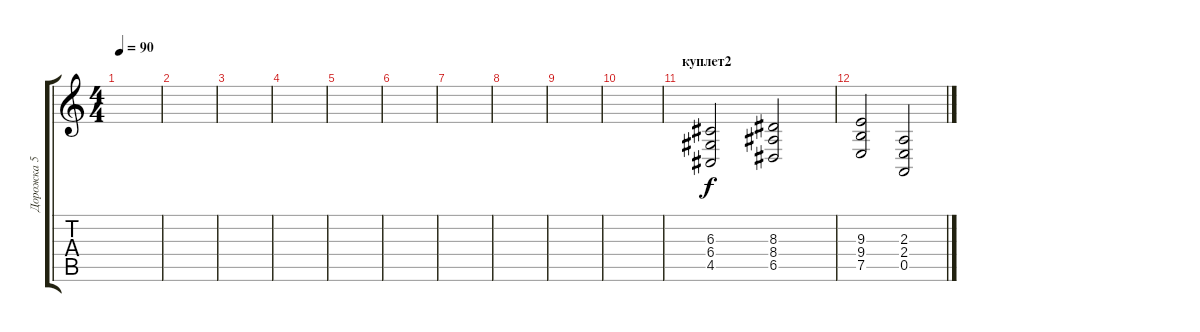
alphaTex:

\track ("Дорожка 5" "Дорожка 5") {instrument stringensemble1}
\staff {score tabs}
\tuning (E4 B3 G3 D3 A2 E2) {hide}
\ts (4 4)
\tempo 90
\clef g2
\ks c
|
|
|
|
|
|
|
|
|
|
\section ("" "куплет2")
(6.3 6.4 4.5).2 (8.3 8.4 6.5).2 |
(9.3 9.4 7.5).2 (2.3 2.4 0.5).2
